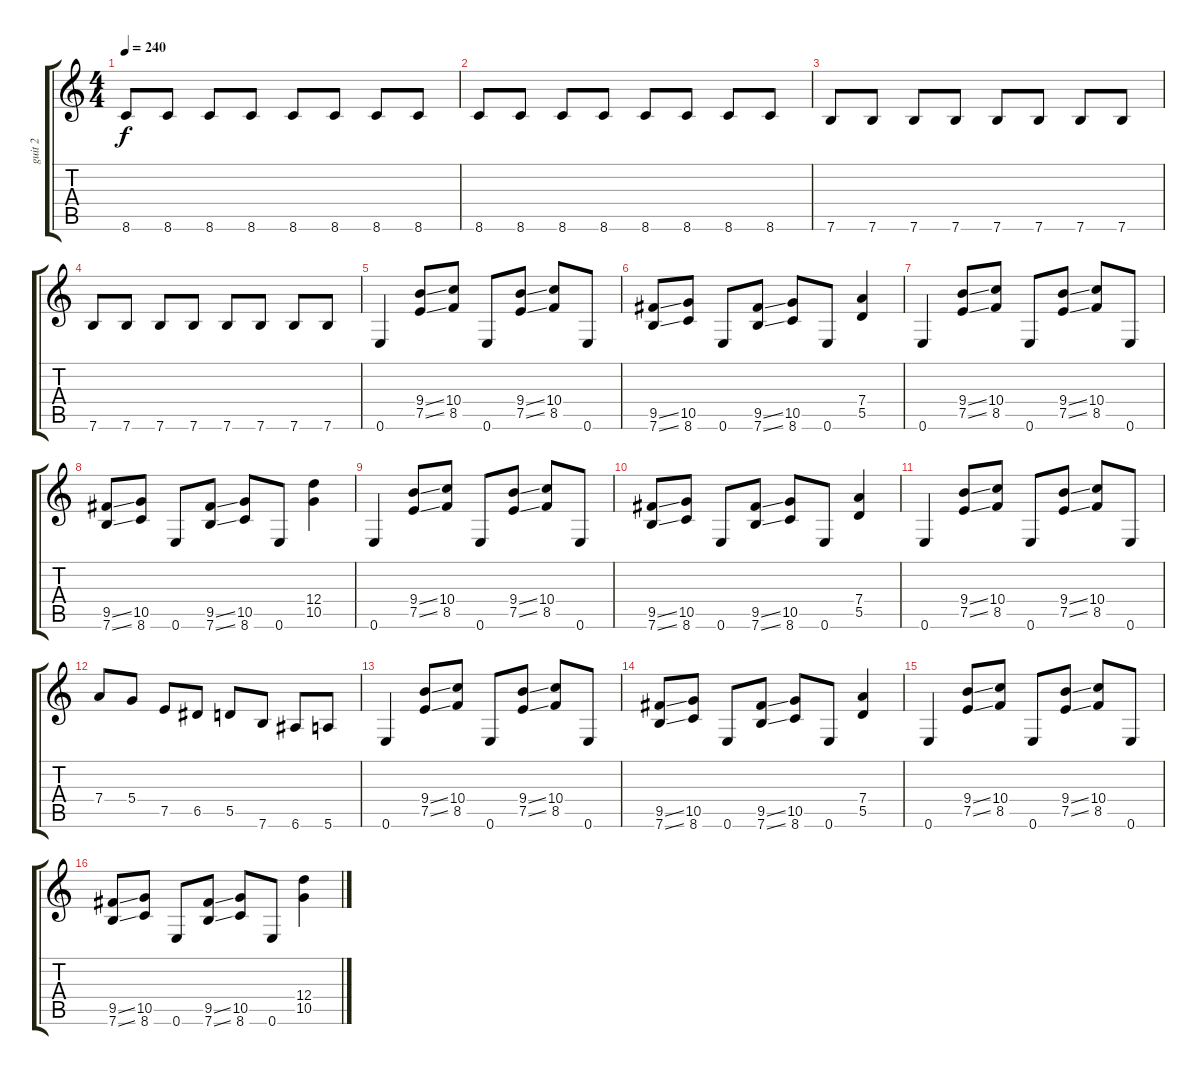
\track ("guit 2" "guit 2") {instrument distortionguitar}
\staff {score tabs}
\tuning (E4 B3 G3 D3 A2 E2) {hide}
\ts (4 4)
\tempo 240
\clef g2
\ks c
8.6.8{dy f} 8.6.8 8.6.8 8.6.8 8.6.8 8.6.8 8.6.8 8.6.8 |
8.6.8 8.6.8 8.6.8 8.6.8 8.6.8 8.6.8 8.6.8 8.6.8 |
7.6.8 7.6.8 7.6.8 7.6.8 7.6.8 7.6.8 7.6.8 7.6.8 |
7.6.8 7.6.8 7.6.8 7.6.8 7.6.8 7.6.8 7.6.8 7.6.8 |
0.6.4 (9.4{ss} 7.5{ss}).8 (10.4 8.5).8 0.6.8 (9.4{ss} 7.5{ss}).8 (10.4 8.5).8 0.6.8 |
(9.5{ss} 7.6{ss}).8 (10.5 8.6).8 0.6.8 (9.5{ss} 7.6{ss}).8 (10.5 8.6).8 0.6.8 (7.4 5.5).4 |
0.6.4 (9.4{ss} 7.5{ss}).8 (10.4 8.5).8 0.6.8 (9.4{ss} 7.5{ss}).8 (10.4 8.5).8 0.6.8 |
(9.5{ss} 7.6{ss}).8 (10.5 8.6).8 0.6.8 (9.5{ss} 7.6{ss}).8 (10.5 8.6).8 0.6.8 (12.4 10.5).4 |
0.6.4 (9.4{ss} 7.5{ss}).8 (10.4 8.5).8 0.6.8 (9.4{ss} 7.5{ss}).8 (10.4 8.5).8 0.6.8 |
(9.5{ss} 7.6{ss}).8 (10.5 8.6).8 0.6.8 (9.5{ss} 7.6{ss}).8 (10.5 8.6).8 0.6.8 (7.4 5.5).4 |
0.6.4 (9.4{ss} 7.5{ss}).8 (10.4 8.5).8 0.6.8 (9.4{ss} 7.5{ss}).8 (10.4 8.5).8 0.6.8 |
7.4.8 5.4.8 7.5.8 6.5.8 5.5.8 7.6.8 6.6.8 5.6.8 |
0.6.4 (9.4{ss} 7.5{ss}).8 (10.4 8.5).8 0.6.8 (9.4{ss} 7.5{ss}).8 (10.4 8.5).8 0.6.8 |
(9.5{ss} 7.6{ss}).8 (10.5 8.6).8 0.6.8 (9.5{ss} 7.6{ss}).8 (10.5 8.6).8 0.6.8 (7.4 5.5).4 |
0.6.4 (9.4{ss} 7.5{ss}).8 (10.4 8.5).8 0.6.8 (9.4{ss} 7.5{ss}).8 (10.4 8.5).8 0.6.8 |
(9.5{ss} 7.6{ss}).8 (10.5 8.6).8 0.6.8 (9.5{ss} 7.6{ss}).8 (10.5 8.6).8 0.6.8 (12.4 10.5).4
